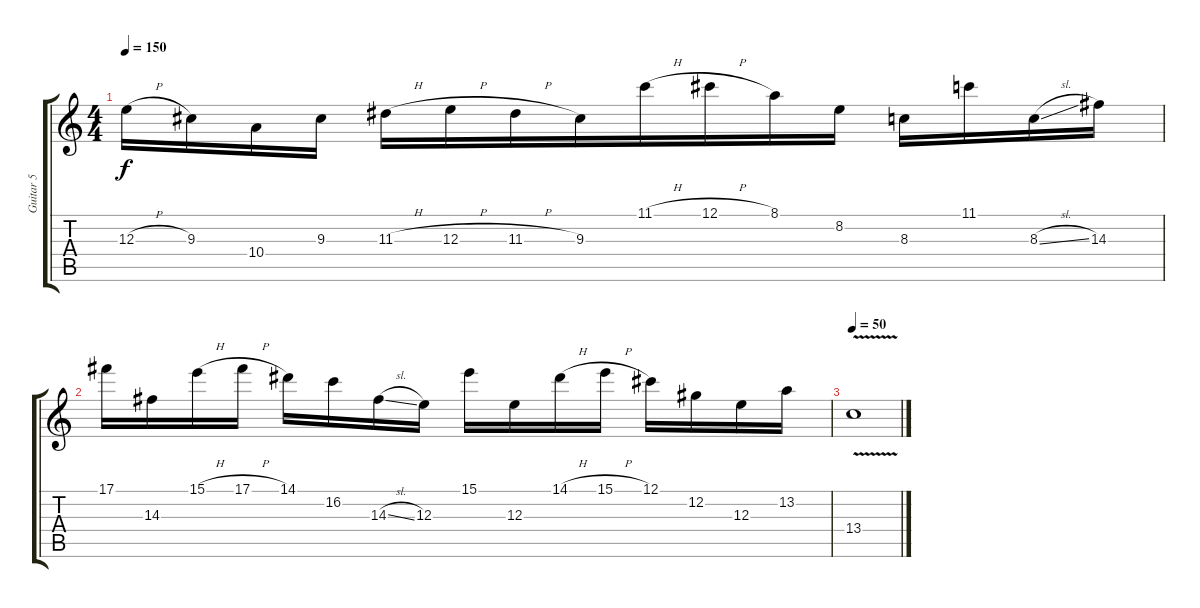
\track ("Guitar 5" "Guitar 5") {instrument distortionguitar}
\staff {score tabs}
\tuning (Db4 Ab3 E3 B2 Gb2 Db2) {hide}
\ts (4 4)
\tempo 150
\clef g2
\ks c
12.3{h}.16{dy f} 9.3.16 10.4.16 9.3.16 11.3{h}.16{beam merge} 12.3{h}.16{beam merge} 11.3{h}.16 9.3.16{beam merge} 11.1{h}.16 12.1{h}.16{beam merge} 8.1.16 8.2.16 8.3.16 11.1.16{beam merge} 8.3{sl}.16{beam merge} 14.3.16 |
17.1.16{beam merge} 14.3.16{beam merge} 15.1{h}.16 17.1{h}.16 14.1.16 16.2.16 14.3{sl}.16{beam merge} 12.3.16 15.1.16 12.3.16{beam merge} 14.1{h}.16{beam merge} 15.1{h}.16 12.1.16{beam merge} 12.2.16 12.3.16{beam merge} 13.2.16 |
\tempo 50
13.4{v}.1
